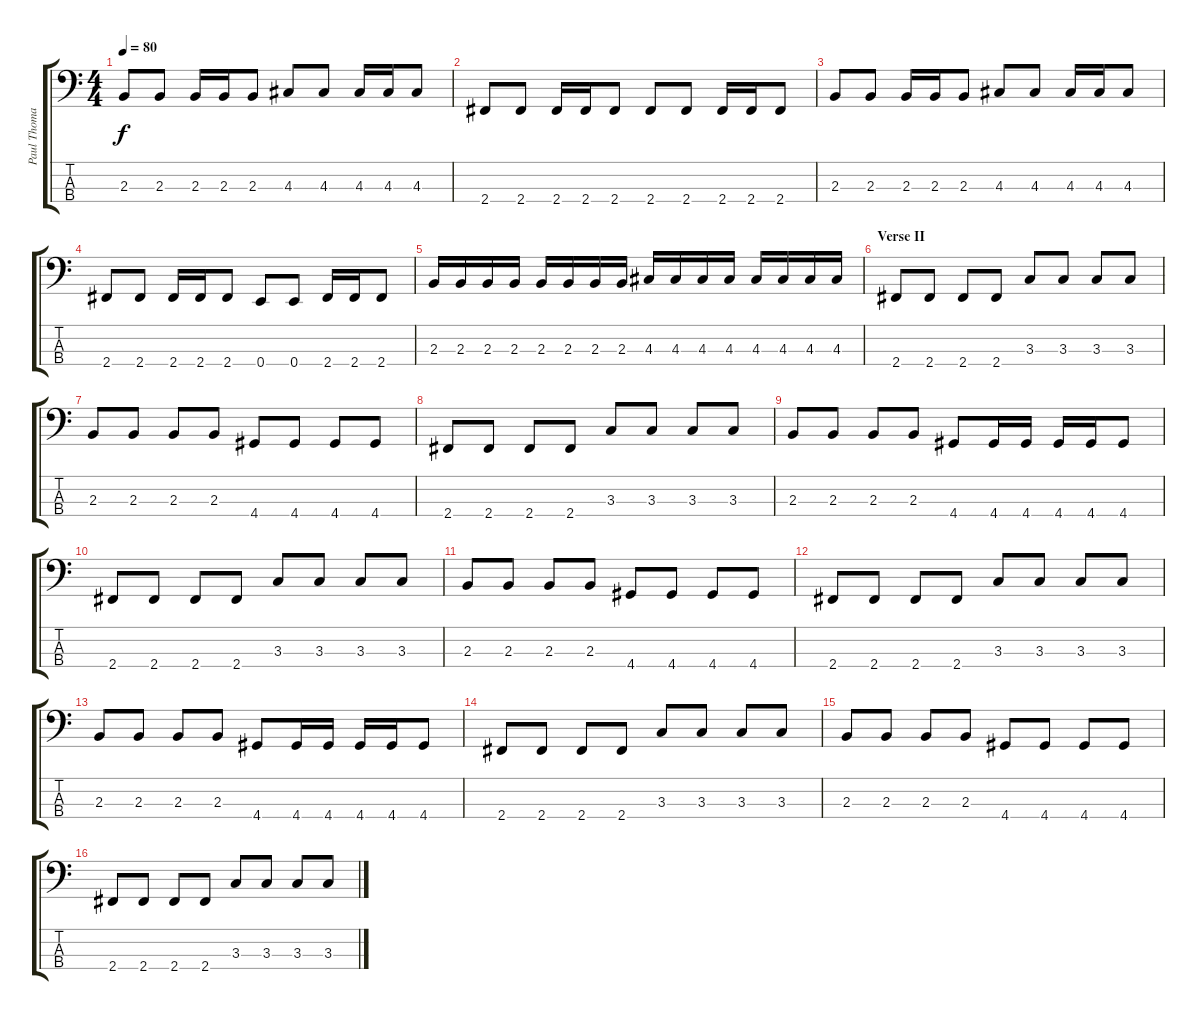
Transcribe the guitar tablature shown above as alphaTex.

\track ("Paul Thomas - Bass" "Paul Thoma") {instrument electricbassfinger}
\staff {score tabs}
\tuning (G2 D2 A1 E1) {hide}
\ts (4 4)
\tempo 80
\clef f4
\ks c
2.3.8{dy f} 2.3.8 2.3.16 2.3.16 2.3.8 4.3.8 4.3.8 4.3.16 4.3.16 4.3.8 |
2.4.8 2.4.8 2.4.16 2.4.16 2.4.8 2.4.8 2.4.8 2.4.16 2.4.16 2.4.8 |
2.3.8 2.3.8 2.3.16 2.3.16 2.3.8 4.3.8 4.3.8 4.3.16 4.3.16 4.3.8 |
2.4.8 2.4.8 2.4.16 2.4.16 2.4.8 0.4.8 0.4.8 2.4.16 2.4.16 2.4.8 |
2.3.16 2.3.16 2.3.16 2.3.16 2.3.16 2.3.16 2.3.16 2.3.16 4.3.16 4.3.16 4.3.16 4.3.16 4.3.16 4.3.16 4.3.16 4.3.16 |
\section ("" "Verse II")
2.4.8 2.4.8 2.4.8 2.4.8 3.3.8 3.3.8 3.3.8 3.3.8 |
2.3.8 2.3.8 2.3.8 2.3.8 4.4.8 4.4.8 4.4.8 4.4.8 |
2.4.8 2.4.8 2.4.8 2.4.8 3.3.8 3.3.8 3.3.8 3.3.8 |
2.3.8 2.3.8 2.3.8 2.3.8 4.4.8 4.4.16 4.4.16 4.4.16 4.4.16 4.4.8 |
2.4.8 2.4.8 2.4.8 2.4.8 3.3.8 3.3.8 3.3.8 3.3.8 |
2.3.8 2.3.8 2.3.8 2.3.8 4.4.8 4.4.8 4.4.8 4.4.8 |
2.4.8 2.4.8 2.4.8 2.4.8 3.3.8 3.3.8 3.3.8 3.3.8 |
2.3.8 2.3.8 2.3.8 2.3.8 4.4.8 4.4.16 4.4.16 4.4.16 4.4.16 4.4.8 |
2.4.8 2.4.8 2.4.8 2.4.8 3.3.8 3.3.8 3.3.8 3.3.8 |
2.3.8 2.3.8 2.3.8 2.3.8 4.4.8 4.4.8 4.4.8 4.4.8 |
2.4.8 2.4.8 2.4.8 2.4.8 3.3.8 3.3.8 3.3.8 3.3.8
